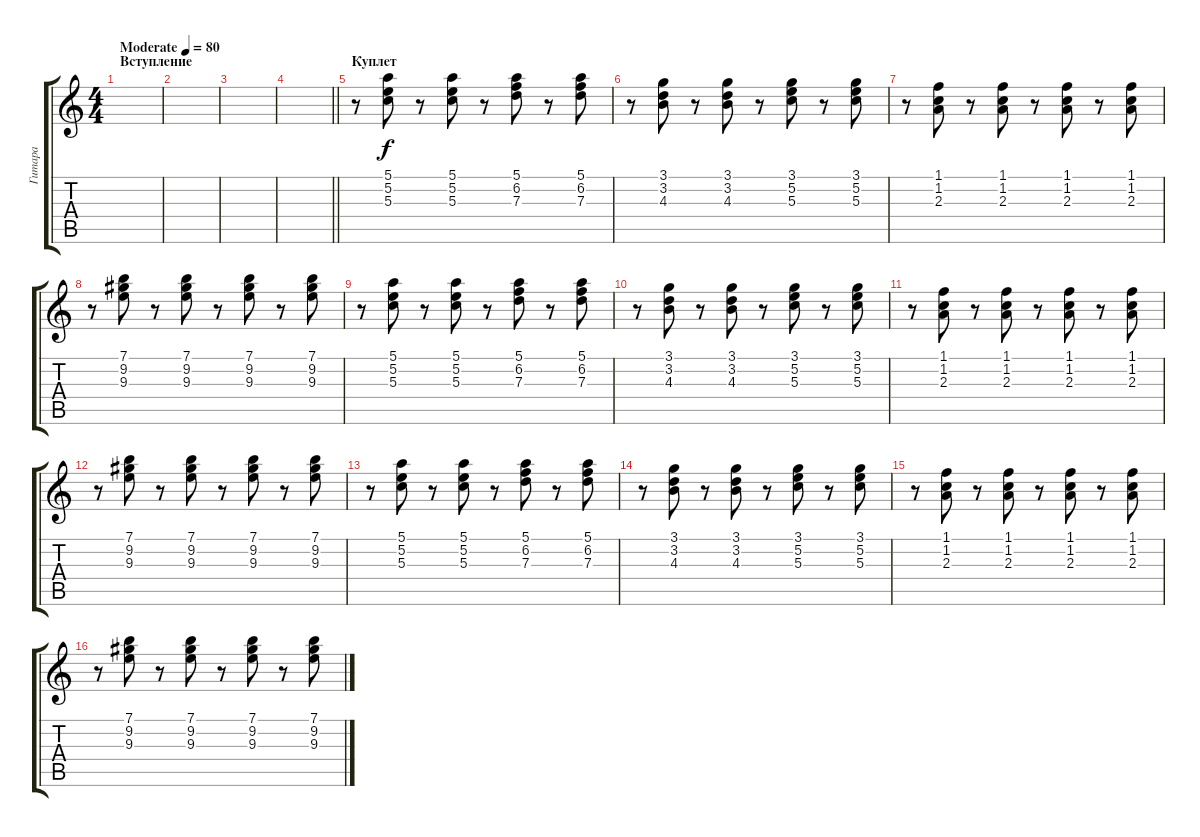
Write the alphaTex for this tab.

\track ("Гитара" "Гитара") {instrument electricguitarclean}
\staff {score tabs}
\tuning (E4 B3 G3 D3 A2 E2) {hide}
\ts (4 4)
\section ("" "Вступление")
\tempo (80 "Moderate")
\clef g2
\ks c
|
|
|
\barLineRight lightlight
|
\section ("" "Куплет")
r.8 (5.1 5.2 5.3).8 r.8 (5.1 5.2 5.3).8 r.8 (5.1 6.2 7.3).8 r.8 (5.1 6.2 7.3).8 |
r.8 (3.1 3.2 4.3).8 r.8 (3.1 3.2 4.3).8 r.8 (3.1 5.2 5.3).8 r.8 (3.1 5.2 5.3).8 |
r.8 (1.1 1.2 2.3).8 r.8 (1.1 1.2 2.3).8 r.8 (1.1 1.2 2.3).8 r.8 (1.1 1.2 2.3).8 |
r.8 (7.1 9.2 9.3).8 r.8 (7.1 9.2 9.3).8 r.8 (7.1 9.2 9.3).8 r.8 (7.1 9.2 9.3).8 |
r.8 (5.1 5.2 5.3).8 r.8 (5.1 5.2 5.3).8 r.8 (5.1 6.2 7.3).8 r.8 (5.1 6.2 7.3).8 |
r.8 (3.1 3.2 4.3).8 r.8 (3.1 3.2 4.3).8 r.8 (3.1 5.2 5.3).8 r.8 (3.1 5.2 5.3).8 |
r.8 (1.1 1.2 2.3).8 r.8 (1.1 1.2 2.3).8 r.8 (1.1 1.2 2.3).8 r.8 (1.1 1.2 2.3).8 |
r.8 (7.1 9.2 9.3).8 r.8 (7.1 9.2 9.3).8 r.8 (7.1 9.2 9.3).8 r.8 (7.1 9.2 9.3).8 |
r.8 (5.1 5.2 5.3).8 r.8 (5.1 5.2 5.3).8 r.8 (5.1 6.2 7.3).8 r.8 (5.1 6.2 7.3).8 |
r.8 (3.1 3.2 4.3).8 r.8 (3.1 3.2 4.3).8 r.8 (3.1 5.2 5.3).8 r.8 (3.1 5.2 5.3).8 |
r.8 (1.1 1.2 2.3).8 r.8 (1.1 1.2 2.3).8 r.8 (1.1 1.2 2.3).8 r.8 (1.1 1.2 2.3).8 |
r.8 (7.1 9.2 9.3).8 r.8 (7.1 9.2 9.3).8 r.8 (7.1 9.2 9.3).8 r.8 (7.1 9.2 9.3).8
